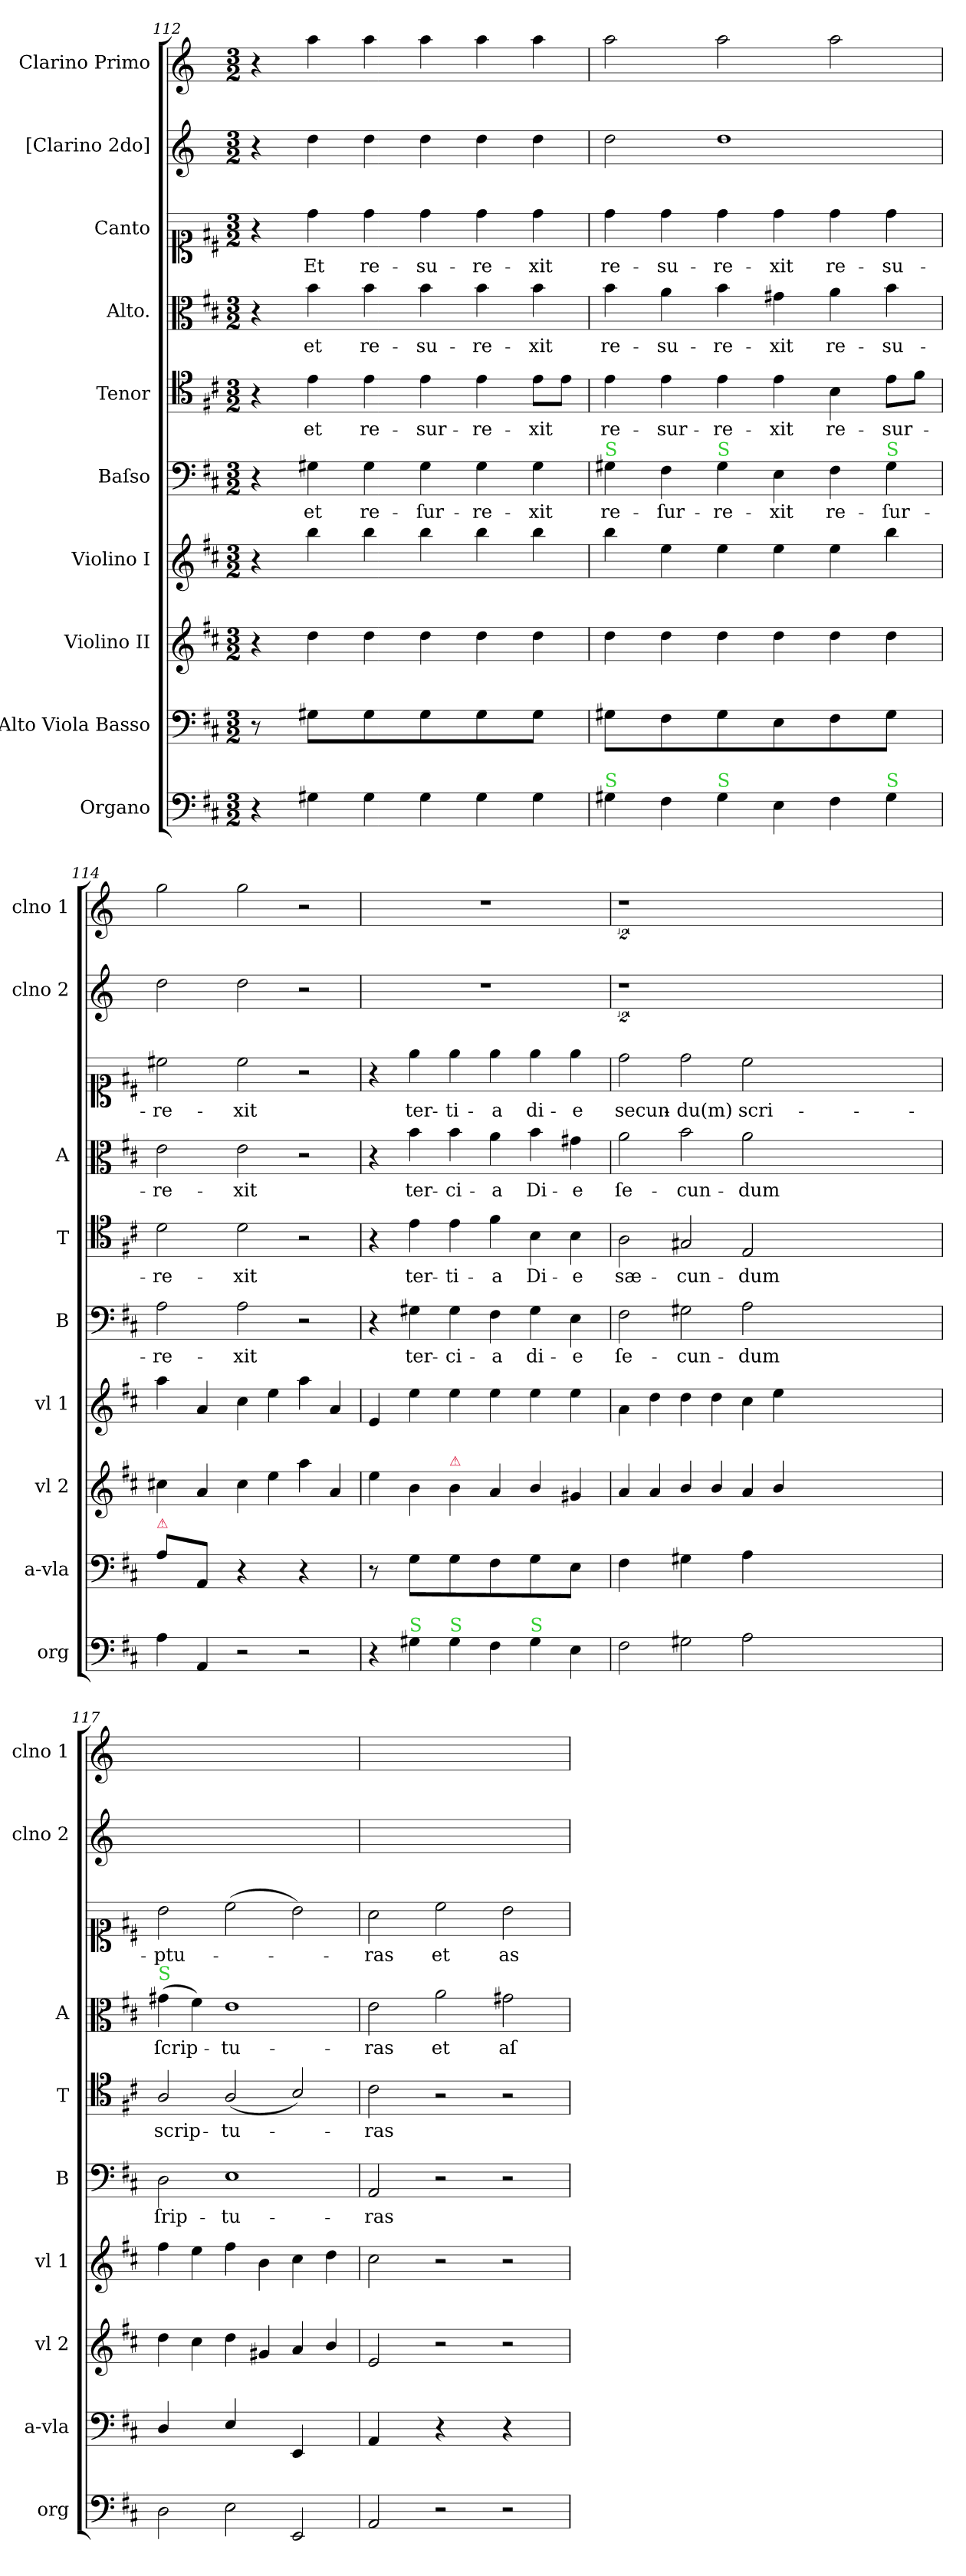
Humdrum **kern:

**kern	**kern	**kern	**kern	**kern	**text	**kern	**text	**kern	**text	**kern	**text	**kern	**kern
*part10	*part9	*part8	*part7	*part6	*part6	*part5	*part5	*part4	*part4	*part3	*part3	*part2	*part1
*staff10	*staff9	*staff8	*staff7	*staff6	*staff6	*staff5	*staff5	*staff4	*staff4	*staff3	*staff3	*staff2	*staff1
*I"Organo	*I"Alto Viola Basso	*I"Violino II	*I"Violino I	*I"Baſso	*	*I"Tenor	*	*I"Alto.	*	*I"Canto	*	*I"[Clarino 2do]	*I"Clarino Primo
*I'org	*I'a-vla	*I'vl 2	*I'vl 1	*I'B	*	*I'T	*	*I'A	*	*	*	*I'clno 2	*I'clno 1
*clefF4	*clefF4	*clefG2	*clefG2	*clefF4	*	*clefC4	*	*clefC3	*	*clefC1	*	*clefG2	*clefG2
*	*	*	*	*	*	*	*	*	*	*	*	*ITrd-1c-2	*ITrd-1c-2
*k[f#c#]	*k[f#c#]	*k[f#c#]	*k[f#c#]	*k[f#c#]	*	*k[f#c#]	*	*k[f#c#]	*	*k[f#c#]	*	*k[f#c#]	*k[f#c#]
*	*	*	*	*	*	*	*	*	*	*	*	*D:	*D:
*M3/2	*M3/2	*M3/2	*M3/2	*M3/2	*	*M3/2	*	*M3/2	*	*M3/2	*	*M3/2	*M3/2
=112	=112	=112	=112	=112	=112	=112	=112	=112	=112	=112	=112	=112	=112
4r	8r	4r	4r	4r	.	4r	.	4r	.	4r	.	4r	4r
.	8ryy	.	.	.	.	.	.	.	.	.	.	.	.
!	!	!	!	!	!LO:LY:i	!	!LO:LY:i	!	!	!	!LO:LY:i	!	!
4G#X\	8G#X\L	4dd\	4bb\	4G#X\	et	4e\	et	4b\	et	4dd\	Et	4ee\	4bb\
.	8ryy	.	.	.	.	.	.	.	.	.	.	.	.
!	!	!	!	!	!LO:LY:i	!	!LO:LY:i	!	!	!	!LO:LY:i	!	!
4G#\	8G#\	4dd\	4bb\	4G#\	re-	4e\	re-	4b\	re-	4dd\	re-	4ee\	4bb\
.	8ryy	.	.	.	.	.	.	.	.	.	.	.	.
!	!	!	!	!	!LO:LY:i	!	!LO:LY:i	!	!	!	!LO:LY:i	!	!
4G#\	8G#\	4dd\	4bb\	4G#\	-ſur-	4e\	-sur-	4b\	-su-	4dd\	-su-	4ee\	4bb\
.	8ryy	.	.	.	.	.	.	.	.	.	.	.	.
!	!	!	!	!	!LO:LY:i	!	!LO:LY:i	!	!	!	!LO:LY:i	!	!
4G#\	8G#\	4dd\	4bb\	4G#\	-re-	4e\	-re-	4b\	-re-	4dd\	-re-	4ee\	4bb\
.	8ryy	.	.	.	.	.	.	.	.	.	.	.	.
!	!	!	!	!	!LO:LY:i	!	!LO:LY:i	!	!	!	!LO:LY:i	!	!
4G#\	8G#\J	4dd\	4bb\	4G#\	-xit	8e\L	-xit	4b\	-xit	4dd\	-xit	4ee\	4bb\
.	8ryy	.	.	.	.	8e\J	.	.	.	.	.	.	.
=113	=113	=113	=113	=113	=113	=113	=113	=113	=113	=113	=113	=113	=113
!	!	!	!	!LO:TX:a:color=limegreen:t=S	!	!	!	!	!	!	!	!	!
!LO:TX:a:color=limegreen:t=S	!	!	!	!	!	!	!	!	!	!	!	!	!
!	!	!	!	!	!LO:LY:i	!	!LO:LY:i	!	!	!	!LO:LY:i	!	!
4G#X\	8G#X\L	4dd\	4bb\	4G#X\	re-	4e\	re-	4b\	re-	4dd\	re-	2ee\	2bb\
.	8ryy	.	.	.	.	.	.	.	.	.	.	.	.
!	!	!	!	!	!LO:LY:i	!	!LO:LY:i	!	!	!	!LO:LY:i	!	!
4F#\	8F#\	4dd\	4ee\	4F#\	-ſur-	4e\	-sur-	4a\	-su-	4dd\	-su-	.	.
.	8ryy	.	.	.	.	.	.	.	.	.	.	.	.
!	!	!	!	!LO:TX:a:color=limegreen:t=S	!	!	!	!	!	!	!	!	!
!LO:TX:a:color=limegreen:t=S	!	!	!	!	!	!	!	!	!	!	!	!	!
!	!	!	!	!	!LO:LY:i	!	!LO:LY:i	!	!	!	!LO:LY:i	!	!
4G#\	8G#\	4dd\	4ee\	4G#\	-re-	4e\	-re-	4b\	-re-	4dd\	-re-	1ee	2bb\
.	8ryy	.	.	.	.	.	.	.	.	.	.	.	.
!	!	!	!	!	!LO:LY:i	!	!LO:LY:i	!	!	!	!LO:LY:i	!	!
4E\	8E\	4dd\	4ee\	4E\	-xit	4e\	-xit	4g#X\	-xit	4dd\	-xit	.	.
.	8ryy	.	.	.	.	.	.	.	.	.	.	.	.
!	!	!	!	!	!LO:LY:i	!	!LO:LY:i	!	!LO:LY:i	!	!LO:LY:i	!	!
4F#\	8F#\	4dd\	4ee\	4F#\	re-	4B\	re-	4a\	re-	4dd\	re-	.	2bb\
.	8ryy	.	.	.	.	.	.	.	.	.	.	.	.
!	!	!	!	!LO:TX:a:color=limegreen:t=S	!	!	!	!	!	!	!	!	!
!LO:TX:a:color=limegreen:t=S	!	!	!	!	!	!	!	!	!	!	!	!	!
!	!	!	!	!	!LO:LY:i	!	!LO:LY:i	!	!LO:LY:i	!	!LO:LY:i	!	!
4G#\	8G#\J	4dd\	4bb\	4G#\	-ſur-	8e\L	-sur-	4b\	-su-	4dd\	-su-	.	.
.	8ryy	.	.	.	.	8f#\J	.	.	.	.	.	.	.
=114	=114	=114	=114	=114	=114	=114	=114	=114	=114	=114	=114	=114	=114
!	!LO:TX:a:color=crimson:t=⚠	!	!	!	!	!	!	!	!	!	!	!	!
!	!	!	!	!	!LO:LY:i	!	!LO:LY:i	!	!LO:LY:i	!	!LO:LY:i	!	!
4A\	8A\L	4cc#X\	4aa\	2A\	-re-	2d\	-re-	2e\	-re-	2cc#X\	-re-	2ee\	2aa\
.	8ryy	.	.	.	.	.	.	.	.	.	.	.	.
4AA/	8AA/J	4a/	4a/	.	.	.	.	.	.	.	.	.	.
.	8ryy	.	.	.	.	.	.	.	.	.	.	.	.
!	!	!	!	!	!LO:LY:i	!	!LO:LY:i	!	!LO:LY:i	!	!LO:LY:i	!	!
2r	4r	4cc#\	4cc#\	2A\	-xit	2d\	-xit	2e\	-xit	2cc#\	-xit	2ee\	2aa\
.	4ryy	4ee\	4ee\	.	.	.	.	.	.	.	.	.	.
2r	4r	4aa\	4aa\	2r	.	2r	.	2r	.	2r	.	2r	2r
.	4ryy	4a/	4a/	.	.	.	.	.	.	.	.	.	.
=115	=115	=115	=115	=115	=115	=115	=115	=115	=115	=115	=115	=115	=115
4r	8r	4ee\	4e/	4r	.	4r	.	4r	.	4r	.	1.r	1.r
.	8ryy	.	.	.	.	.	.	.	.	.	.	.	.
!LO:TX:a:color=limegreen:t=S	!	!	!	!	!	!	!	!	!	!	!	!	!
4G#X\	8G\L	4b\	4ee\	4G#X\	ter-	4e\	ter-	4b\	ter-	4ee\	ter-	.	.
.	8ryy	.	.	.	.	.	.	.	.	.	.	.	.
!	!	!LO:TX:a:color=crimson:t=⚠	!	!	!	!	!	!	!	!	!	!	!
!LO:TX:a:color=limegreen:t=S	!	!	!	!	!	!	!	!	!	!	!	!	!
4G#\	8G\	4b\	4ee\	4G#\	-ci-	4e\	-ti-	4b\	-ci-	4ee\	-ti-	.	.
.	8ryy	.	.	.	.	.	.	.	.	.	.	.	.
4F#\	8F#\	4a/	4ee\	4F#\	-a	4f#\	-a	4a\	-a	4ee\	-a	.	.
.	8ryy	.	.	.	.	.	.	.	.	.	.	.	.
!LO:TX:a:color=limegreen:t=S	!	!	!	!	!	!	!	!	!	!	!	!	!
4G#\	8G\	4b/	4ee\	4G#\	di-	4B\	Di-	4b\	Di-	4ee\	di-	.	.
.	8ryy	.	.	.	.	.	.	.	.	.	.	.	.
4E\	8E\J	4g#X/	4ee\	4E\	-e	4B\	-e	4g#X\	-e	4ee\	-e	.	.
.	8ryy	.	.	.	.	.	.	.	.	.	.	.	.
=116	=116	=116	=116	=116	=116	=116	=116	=116	=116	=116	=116	=116	=116
2F#\	4F#\	4a/	4a\	2F#\	ſe-	2A\	sæ-	2a\	ſe-	2dd\	secun-	2%9r	2%9r
.	4ryy	4a/	4dd\	.	.	.	.	.	.	.	.	.	.
2G#X\	4G#X\	4b/	4dd\	2G#X\	-cun-	2G#X/	-cun-	2b\	-cun-	2dd\	-du(m)	.	.
.	4ryy	4b/	4dd\	.	.	.	.	.	.	.	.	.	.
2A\	4A\	4a/	4cc#\	2A\	-dum	2E/	-dum	2a\	-dum	2cc#\	scri-	.	.
.	4ryy	4b/	4ee\	.	.	.	.	.	.	.	.	.	.
0.ryy	0.ryy	0.ryy	0.ryy	0.ryy	.	0.ryy	.	0.ryy	.	0.ryy	.	.	.
=117	=117	=117	=117	=117	=117	=117	=117	=117	=117	=117	=117	=117	=117
!	!	!	!	!	!	!	!	!LO:TX:a:color=limegreen:t=S	!	!	!	!	!
2D\	4D/	4dd\	4ff#\	2D\	ſrip-	2A/	scrip-	(4g#X\	ſcrip-	2b\	-ptu-	1.ryy	1.ryy
.	4ryy	4cc#\	4ee\	.	.	.	.	4f#\)	.	.	.	.	.
2E\	4E/	4dd\	4ff#\	1E	-tu-	(2A/	-tu-	1e	-tu-	(2cc#\	.	.	.
.	4ryy	4g#X/	4b\	.	.	.	.	.	.	.	.	.	.
2EE/	4EE/	4a/	4cc#\	.	.	2B/)	.	.	.	2b\)	.	.	.
.	4ryy	4b/	4dd\	.	.	.	.	.	.	.	.	.	.
=118	=118	=118	=118	=118	=118	=118	=118	=118	=118	=118	=118	=118	=118
2AA/	4AA/	2e/	2cc#\	2AA/	-ras	2c#\	-ras	2e\	-ras	2a\	-ras	1.ryy	1.ryy
.	4ryy	.	.	.	.	.	.	.	.	.	.	.	.
2r	4r	2r	2r	2r	.	2r	.	2a\	et	2cc#\	et	.	.
.	4ryy	.	.	.	.	.	.	.	.	.	.	.	.
2r	4r	2r	2r	2r	.	2r	.	2g#X\	aſ-	2b\	as-	.	.
.	4ryy	.	.	.	.	.	.	.	.	.	.	.	.
=	=	=	=	=	=	=	=	=	=	=	=	=	=
*-	*-	*-	*-	*-	*-	*-	*-	*-	*-	*-	*-	*-	*-
